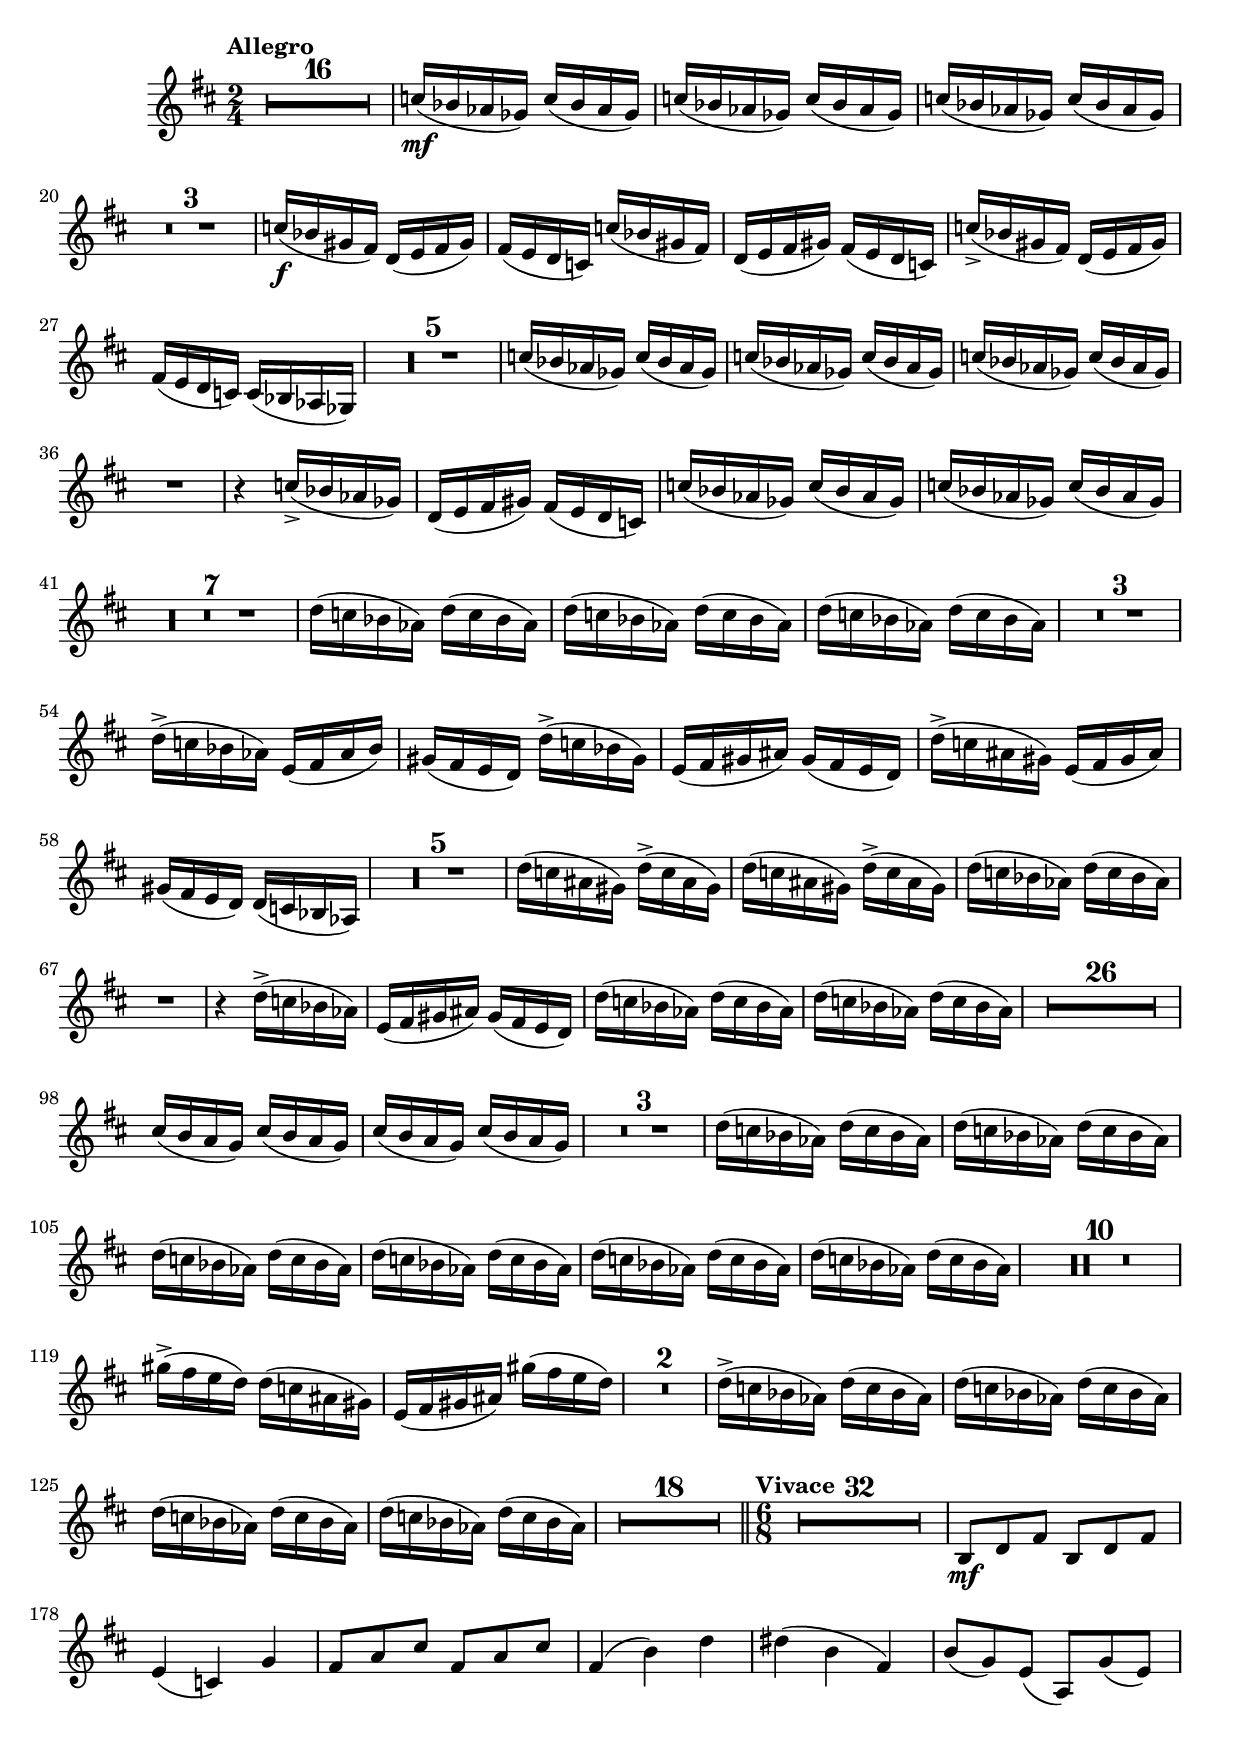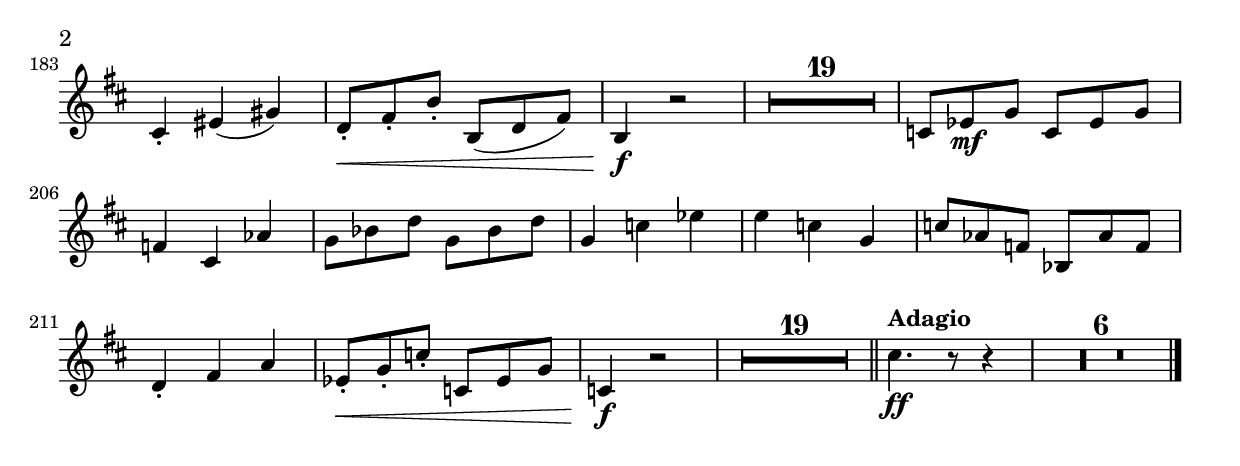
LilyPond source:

\version "2.12.0"
\score {  
    \relative c' {
    \compressFullBarRests
    \clef treble
    %staffkeysig
    \key d \major 
    %bartimesig: 
    \time 2/4 
    \tempo "Allegro" 
    R2 *16  | % 
    c'16( \mf bes aes ges) c( bes aes ges)      | % 17
    c( bes aes ges) c( bes aes ges)      | % 18
    c( bes aes ges) c( bes aes ges)      | % 19
    R2 *3  | % 
    c16( \f bes gis fis) d( e fis gis)      | % 23
    fis( e d c) c'( bes gis fis)      | % 24
    d( e fis gis) fis( e d c)      | % 25
    c'-> ( bes gis fis) d( e fis gis)      | % 26
    fis( e d c) c( bes aes ges)      | % 27
    R2 *5  | % 
    c'16( bes aes ges) c( bes aes ges)      | % 33
    c( bes aes ges) c( bes aes ges)      | % 34
    c( bes aes ges) c( bes aes ges)      | % 35
    R2  | % 
    r4 c16-> ( bes aes ges)      | % 37
    d( e fis gis) fis( e d c)      | % 38
    c'( bes aes ges) c( bes aes ges)      | % 39
    c( bes aes ges) c( bes aes ges)      | % 40
    R2 *7  | % 
    d'16( c bes aes) d( c bes aes)      | % 48
    d( c bes aes) d( c bes aes)      | % 49
    d( c bes aes) d( c bes aes)      | % 50
    R2 *3  | % 
    d16-> ( c bes aes) e( fis aes bes)      | % 54
    gis( fis e d) d'-> ( c bes gis)      | % 55
    e( fis gis ais) gis( fis e d)      | % 56
    d'-> ( c ais gis) e( fis gis ais)      | % 57
    gis( fis e d) d( c bes aes)      | % 58
    R2 *5  | % 
    d'16( c ais gis) d'-> ( c ais gis)      | % 64
    d'( c ais gis) d'-> ( c ais gis)      | % 65
    d'( c bes aes) d( c bes aes)      | % 66
    R2  | % 
    r4 d16-> ( c bes aes)      | % 68
    e( fis gis ais) gis( fis e d)      | % 69
    d'( c bes aes) d( c bes aes)      | % 70
    d( c bes aes) d( c bes aes)      | % 71
    R2 *26  | % 
    cis16( b a g) cis( b a g)      | % 98
    cis( b a g) cis( b a g)      | % 99
    R2 *3  | % 
    d'16( c bes aes) d( c bes aes)      | % 103
    d( c bes aes) d( c bes aes)      | % 104
    d( c bes aes) d( c bes aes)      | % 105
    d( c bes aes) d( c bes aes)      | % 106
    d( c bes aes) d( c bes aes)      | % 107
    d( c bes aes) d( c bes aes)      | % 108
    R2 *10  | % 
    gis'16-> ( fis e d) d( c ais gis)      | % 119
    e( fis gis ais) gis'( fis e d)      | % 120
    R2 *2  | % 
    d16-> ( c bes aes) d( c bes aes)      | % 123
    d( c bes aes) d( c bes aes)      | % 124
    d( c bes aes) d( c bes aes)      | % 125
    d( c bes aes) d( c bes aes)      | % 126
    R2 *18    \bar "||"     | % 144
    %bartimesig: 
    \time 6/8 
    \tempo "Vivace"
    R2. *32     | % 145
    b,8 \mf d fis b, d fis      | % 177
    e4( c) g'      | % 178
    fis8 a cis fis, a cis      | % 179
    fis,4( b) d      | % 180
    dis( b fis)      | % 181
    b8( g) e( a,) g'( e)      | % 182
    cis4-.  eis( gis)      | % 183
    d8-.  \< fis-.  b-.  b,( d fis)      | % 184
    b,4 \! \f r2      | % 185
    R2. *19     | % 186
    c8 ees \mf g c, ees g      | % 205
    f4 cis aes'      | % 206
    g8 bes d g, bes d      | % 207
    g,4 c ees      | % 208
    e c g      | % 209
    c8 aes f bes, aes' f      | % 210
    d4-.  fis a      | % 211
    ees8-.  \< g-.  c-.  c, ees g      | % 212
    c,4 \! \f r2      | % 213
    R2. *19 \bar "||"     | % 214
    \tempo "Adagio"
    cis'4. \ff r8 r4      | % 233
    R2. *6 \bar "|."    | % 234
  }% end of last bar in partorvoice
}%% end of score-block 
